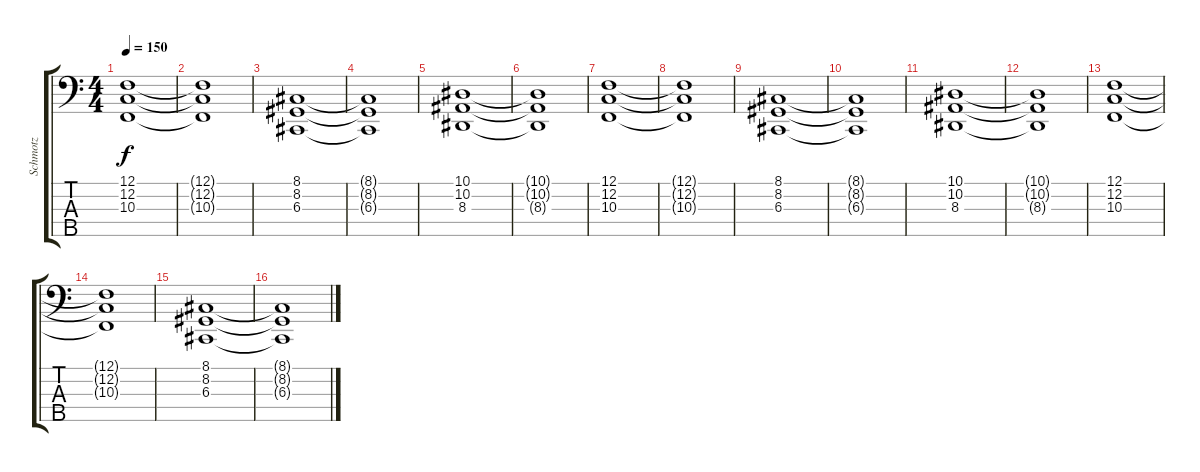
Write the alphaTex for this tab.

\track ("Schmotz" "Schmotz") {instrument stringensemble1}
\staff {score tabs}
\tuning (F2 C2 G1 D1 A0) {hide}
\ts (4 4)
\tempo 150
\clef f4
\ks c
(12.1 12.2 10.3).1{dy f} |
(12.1{t} 12.2{t} 10.3{t}).1 |
(8.1 8.2 6.3).1 |
(8.1{t} 8.2{t} 6.3{t}).1 |
(10.1 10.2 8.3).1 |
(10.1{t} 10.2{t} 8.3{t}).1 |
(12.1 12.2 10.3).1 |
(12.1{t} 12.2{t} 10.3{t}).1 |
(8.1 8.2 6.3).1 |
(8.1{t} 8.2{t} 6.3{t}).1 |
(10.1 10.2 8.3).1 |
(10.1{t} 10.2{t} 8.3{t}).1 |
(12.1 12.2 10.3).1 |
(12.1{t} 12.2{t} 10.3{t}).1 |
(8.1 8.2 6.3).1 |
(8.1{t} 8.2{t} 6.3{t}).1
